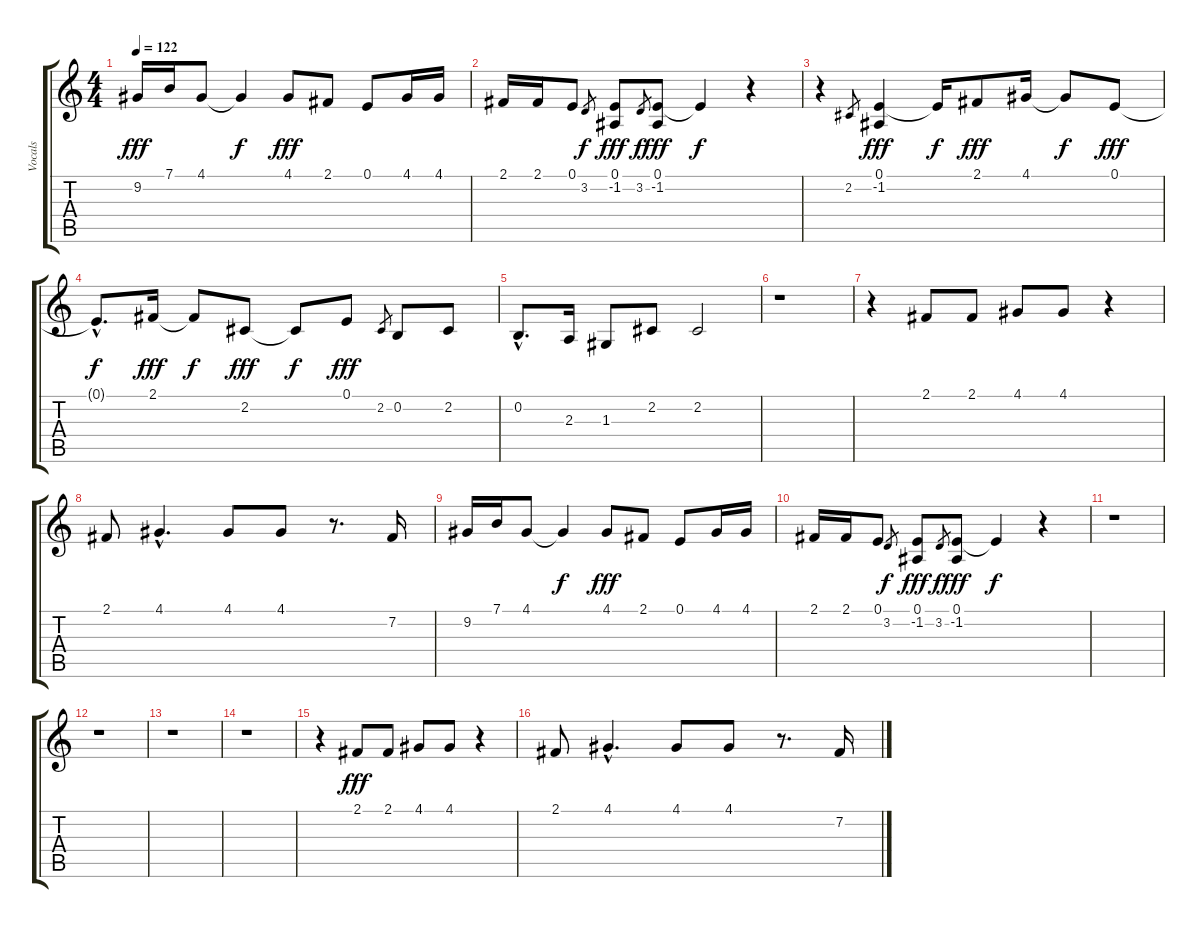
\track ("Vocals" "Vocals") {instrument lead6voice}
\staff {score tabs}
\tuning (E4 B3 G3 D3 A2 E2) {hide}
\ts (4 4)
\tempo 122
\clef g2
\ks c
9.2.16{dy fff} 7.1.16 4.1.8 4.1{t}.4{dy f} 4.1.8{dy fff} 2.1.8 0.1.8 4.1.16 4.1.16 |
2.1.16 2.1.16 0.1.8 3.2.8{gr dy f} (0.1 -1.2).8{dy fff} 3.2.8{gr dy f} (0.1 -1.2).8{dy fff} 0.1{t}.4{dy f} r.4 |
r.4 2.2.8{gr} (0.1 -1.2).4{dy fff} 0.1{t}.16{dy f} 2.1.8{dy fff} 4.1.16 4.1{t}.8{dy f} 0.1.8{dy fff} |
0.1{hac t}.8{d dy f} 2.1.16{dy fff} 2.1{t}.8{dy f} 2.2.8{dy fff} 2.2{t}.8{dy f} 0.1.8{dy fff} 2.2.8{gr} 0.2.8 2.2.8 |
0.2{hac}.8{d} 2.3.16 1.3.8 2.2.8 2.2.2 |
r.1 |
r.4 2.1.8 2.1.8 4.1.8 4.1.8 r.4 |
2.1.8 4.1{hac}.4{d} 4.1.8 4.1.8 r.8{d} 7.2.16 |
9.2.16 7.1.16 4.1.8 4.1{t}.4{dy f} 4.1.8{dy fff} 2.1.8 0.1.8 4.1.16 4.1.16 |
2.1.16 2.1.16 0.1.8 3.2.8{gr dy f} (0.1 -1.2).8{dy fff} 3.2.8{gr dy f} (0.1 -1.2).8{dy fff} 0.1{t}.4{dy f} r.4 |
r.1 |
r.1 |
r.1 |
r.1 |
r.4 2.1.8{dy fff} 2.1.8 4.1.8 4.1.8 r.4 |
2.1.8 4.1{hac}.4{d} 4.1.8 4.1.8 r.8{d} 7.2.16
